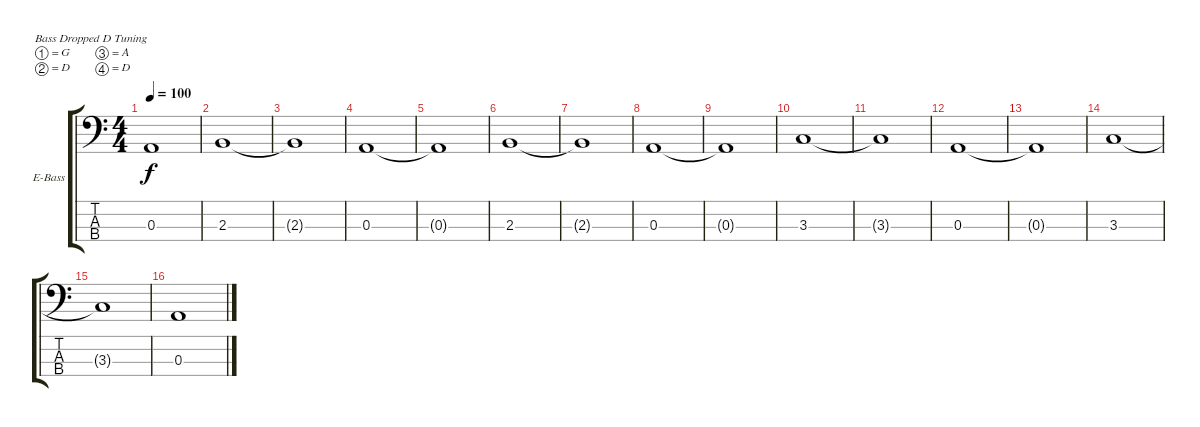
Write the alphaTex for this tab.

\bracketExtendMode groupsimilarinstruments
\firstSystemTrackNameOrientation horizontal
\otherSystemsTrackNameOrientation horizontal
\track ("Bass" "E-Bass") {instrument electricbassfinger}
\staff {score tabs}
\tuning (G2 D2 A1 D1)
\ts (4 4)
\tempo 100
\clef f4
\ks c
0.3{t}.1{dy f} |
2.3.1 |
2.3{t}.1 |
0.3.1 |
0.3{t}.1 |
2.3.1 |
2.3{t}.1 |
0.3.1 |
0.3{t}.1 |
3.3.1 |
3.3{t}.1 |
0.3.1 |
0.3{t}.1 |
3.3.1 |
3.3{t}.1 |
0.3.1
